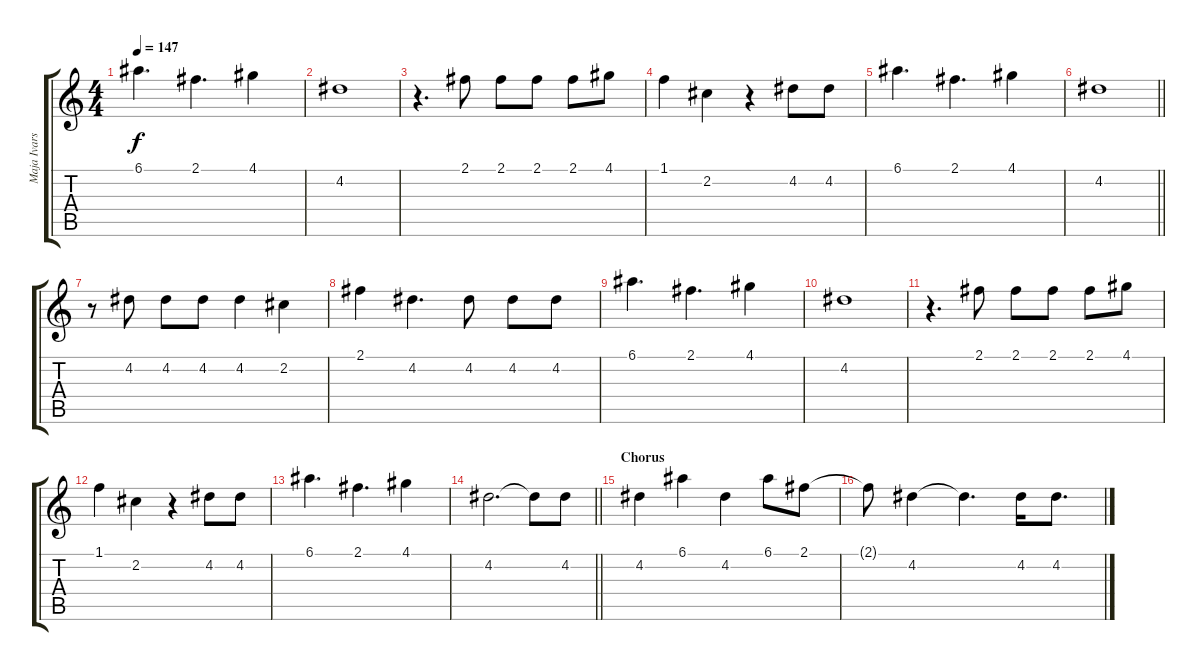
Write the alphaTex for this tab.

\track ("Maja Ivarsson" "Maja Ivars") {instrument distortionguitar}
\staff {score tabs}
\tuning (E4 B3 G3 D3 A2 E2) {hide}
\ts (4 4)
\tempo 147
\clef g2
\ks c
6.1.4{d dy f} 2.1.4{d} 4.1.4 |
4.2.1 |
r.4{d} 2.1.8 2.1.8 2.1.8 2.1.8 4.1.8 |
1.1.4 2.2.4 r.4 4.2.8 4.2.8 |
6.1.4{d} 2.1.4{d} 4.1.4 |
\barLineRight lightlight
4.2.1 |
\section ("" "")
r.8 4.2.8 4.2.8 4.2.8 4.2.4 2.2.4 |
2.1.4 4.2.4{d} 4.2.8 4.2.8 4.2.8 |
6.1.4{d} 2.1.4{d} 4.1.4 |
4.2.1 |
r.4{d} 2.1.8 2.1.8 2.1.8 2.1.8 4.1.8 |
1.1.4 2.2.4 r.4 4.2.8 4.2.8 |
6.1.4{d} 2.1.4{d} 4.1.4 |
\barLineRight lightlight
4.2.2{d} 4.2{t}.8 4.2.8 |
\section ("" "Chorus")
4.2.4 6.1.4 4.2.4 6.1.8 2.1.8 |
2.1{t}.8 4.2.4 4.2{t}.4{d} 4.2.16 4.2.8{d}
